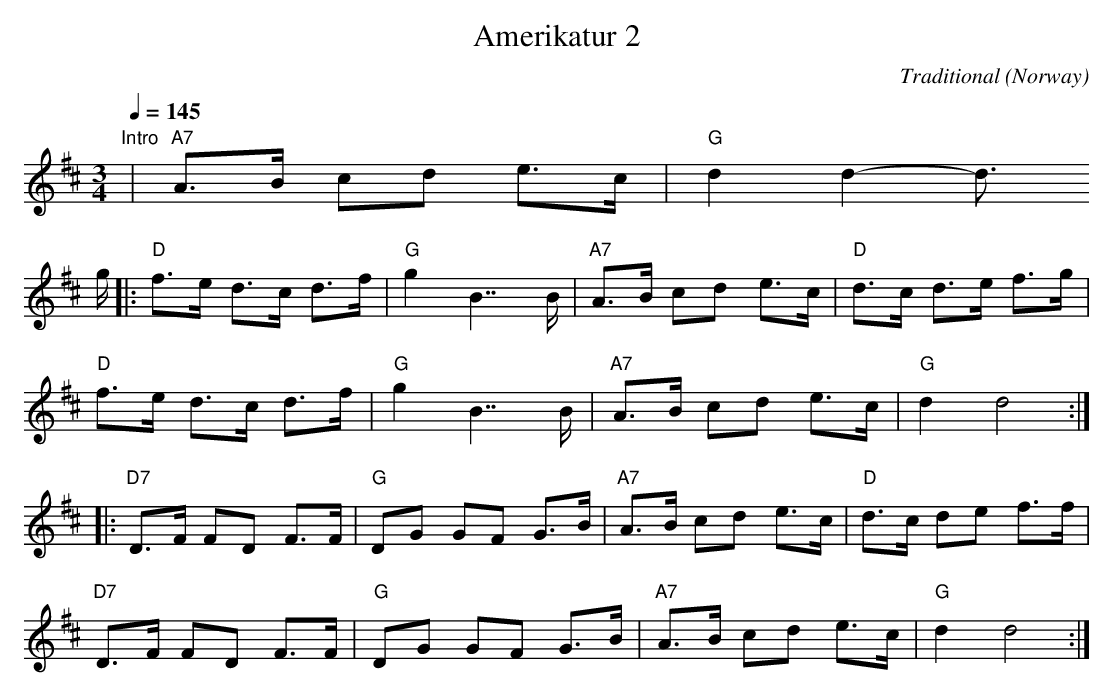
X:1
T:Amerikatur 2
O:Norway
C:Traditional
L:1/8
M:3/4
Q:1/4=145
K:D
"Intro"|\
"A7"A>B cd e>c | "G"d2 d2-d3/
g/ |: "D"f>e d>c d>f | "G"g2 B7/ B/ | "A7"A>B cd e>c | "D"d>c d>e f>g |
"D"f>e d>c d>f | "G"g2 B7/ B/ | "A7"A>B cd e>c | "G"d2 d4 :|
|: "D7"D>F FD F>F | "G"DG GF G>B | "A7"A>B cd e>c | "D"d>c de f>f |
 "D7"D>F FD F>F | "G"DG GF G>B | "A7"A>B cd e>c | "G"d2 d4 :|
